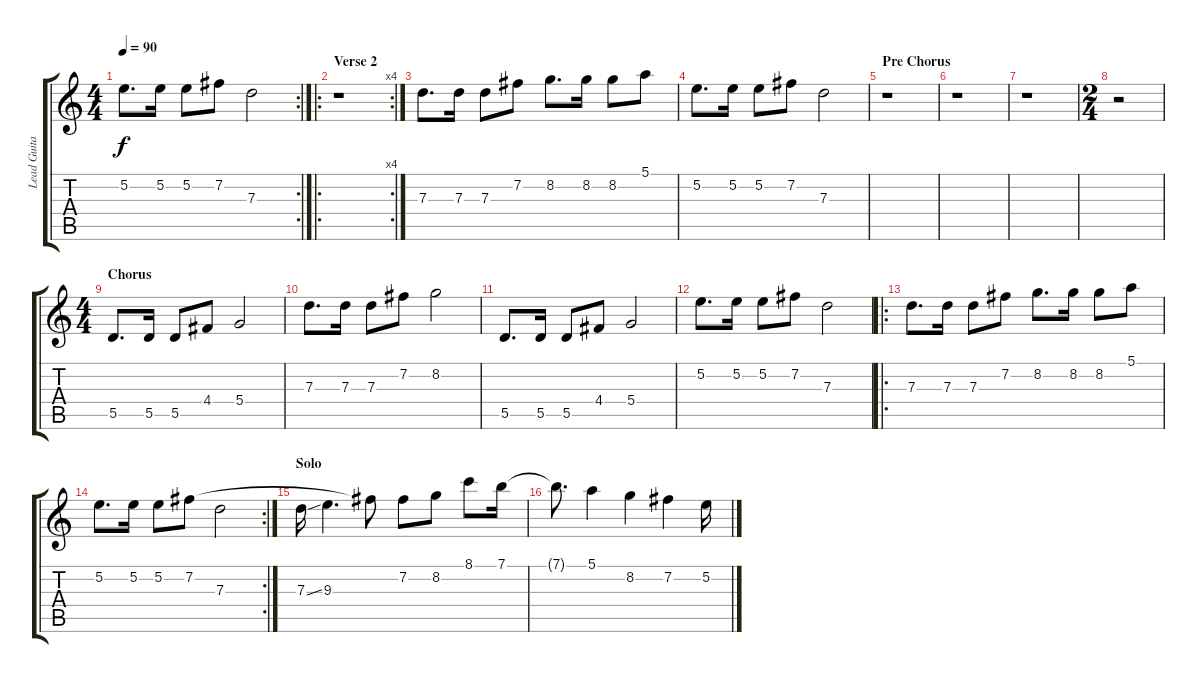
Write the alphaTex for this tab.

\track ("Lead Guitar" "Lead Guita") {instrument electricguitarclean}
\staff {score tabs}
\tuning (E4 B3 G3 D3 A2 E2) {hide}
\rc 2
\ts (4 4)
\tempo 90
\clef g2
\ks c
5.2.8{d dy f} 5.2.16 5.2.8 7.2.8 7.3.2 |
\ro
\rc 4
\section ("" "Verse 2")
r.1 |
7.3.8{d} 7.3.16 7.3.8 7.2.8 8.2.8{d} 8.2.16 8.2.8 5.1.8 |
5.2.8{d} 5.2.16 5.2.8 7.2.8 7.3.2 |
\section ("" "Pre Chorus")
r.1 |
r.1 |
r.1 |
\ts (2 4)
r.2 |
\ts (4 4)
\section ("" "Chorus")
5.5.8{d} 5.5.16 5.5.8 4.4.8 5.4.2 |
7.3.8{d} 7.3.16 7.3.8 7.2.8 8.2.2 |
5.5.8{d} 5.5.16 5.5.8 4.4.8 5.4.2 |
5.2.8{d} 5.2.16 5.2.8 7.2.8 7.3.2 |
\ro
7.3.8{d} 7.3.16 7.3.8 7.2.8 8.2.8{d} 8.2.16 8.2.8 5.1.8 |
\rc 2
5.2.8{d} 5.2.16 5.2.8 7.2.8 7.3.2 |
\section ("" "Solo")
7.3{ss}.16 9.3.4{d} 7.2{t}.8 7.2.8 8.2.8 8.1.8 7.1.16 |
7.1{t}.8{d} 5.1.4 8.2.4 7.2.4 5.2.16
